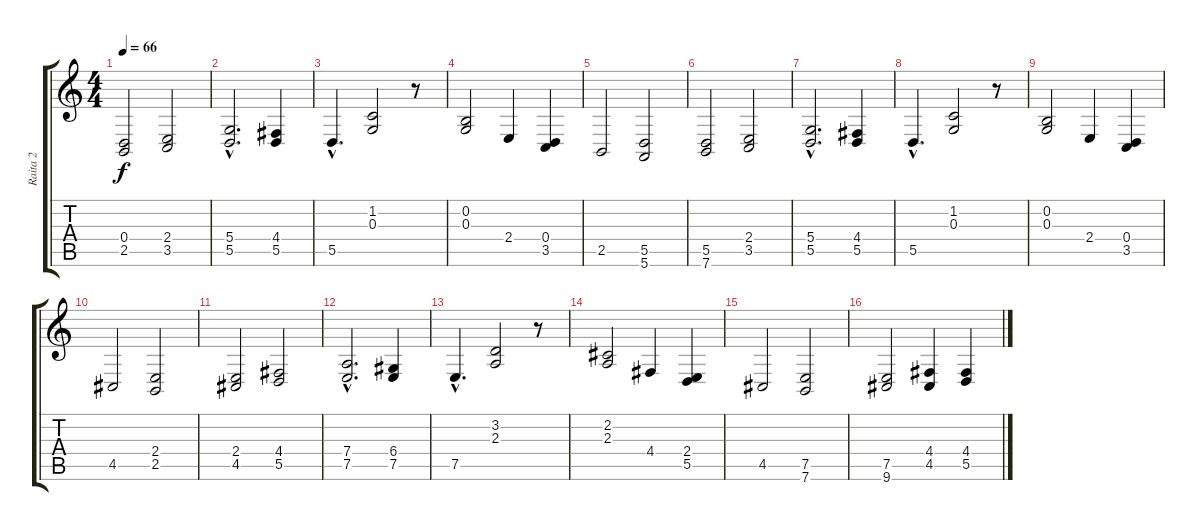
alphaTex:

\track ("Raita 2" "Raita 2") {instrument synthstrings1}
\staff {score tabs}
\tuning (E4 B3 G3 D3 A2 E2) {hide}
\ts (4 4)
\tempo 66
\clef g2
\ks c
(0.4 2.5).2{dy f} (2.4 3.5).2 |
(5.4{hac} 5.5{hac}).2{d} (4.4 5.5).4 |
5.5{hac}.4{d} (1.2 0.3).2 r.8 |
(0.2 0.3).2 2.4.4 (0.4 3.5).4 |
2.5.2 (5.5 5.6).2 |
(5.5 7.6).2 (2.4 3.5).2 |
(5.4{hac} 5.5{hac}).2{d} (4.4 5.5).4 |
5.5{hac}.4{d} (1.2 0.3).2 r.8 |
(0.2 0.3).2 2.4.4 (0.4 3.5).4 |
4.5.2 (2.4 2.5).2 |
(2.4 4.5).2 (4.4 5.5).2 |
(7.4{hac} 7.5{hac}).2{d} (6.4 7.5).4 |
7.5{hac}.4{d} (3.2 2.3).2 r.8 |
(2.2 2.3).2 4.4.4 (2.4 5.5).4 |
4.5.2 (7.5 7.6).2 |
(7.5 9.6).2 (4.4 4.5).4 (4.4 5.5).4
